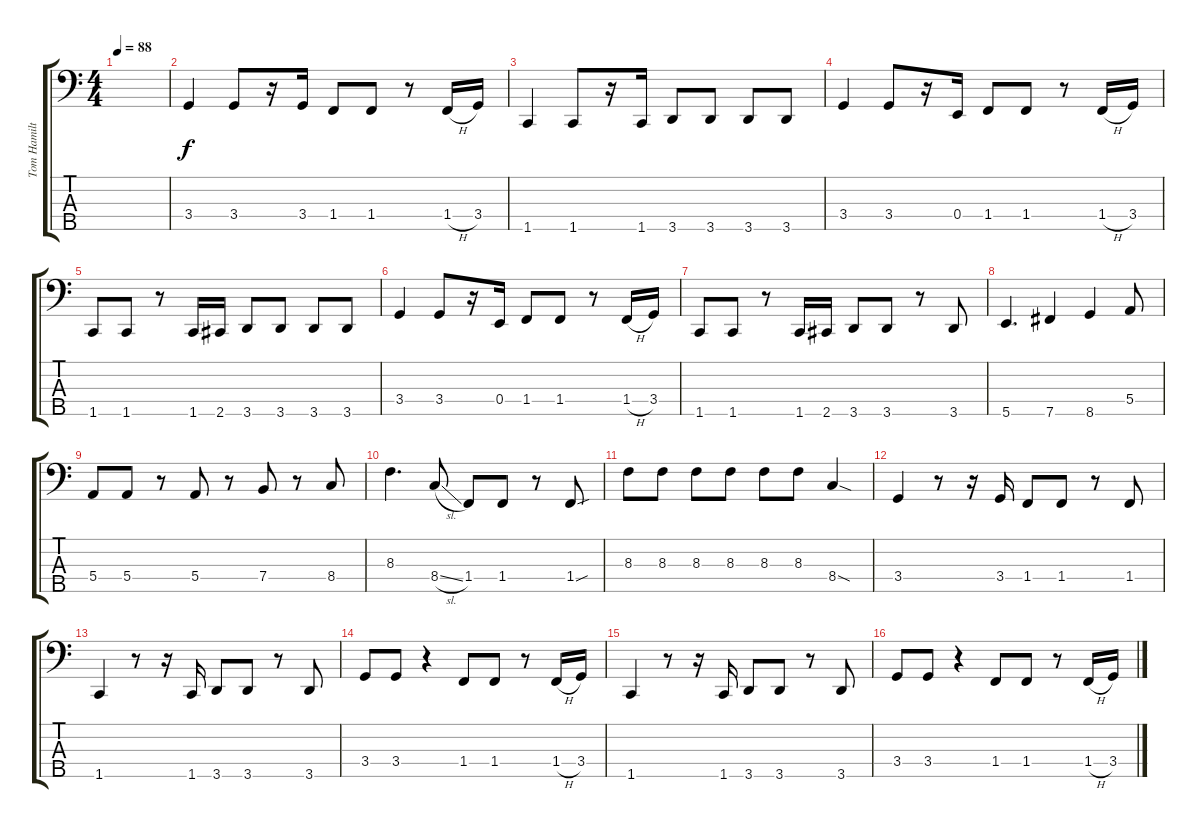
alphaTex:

\track ("Tom Hamilton" "Tom Hamilt") {instrument electricbassfinger}
\staff {score tabs}
\tuning (G2 D2 A1 E1 B0) {hide}
\ts (4 4)
\tempo 88
\clef f4
\ks c
|
3.4.4 3.4.8 r.16 3.4.16 1.4.8 1.4.8 r.8 1.4{h}.16 3.4.16 |
1.5.4 1.5.8 r.16 1.5.16 3.5.8 3.5.8 3.5.8 3.5.8 |
3.4.4 3.4.8 r.16 0.4.16 1.4.8 1.4.8 r.8 1.4{h}.16 3.4.16 |
1.5.8 1.5.8 r.8 1.5.16 2.5.16 3.5.8 3.5.8 3.5.8 3.5.8 |
3.4.4 3.4.8 r.16 0.4.16 1.4.8 1.4.8 r.8 1.4{h}.16 3.4.16 |
1.5.8 1.5.8 r.8 1.5.16 2.5.16 3.5.8 3.5.8 r.8 3.5.8 |
5.5.4{d} 7.5.4 8.5.4 5.4.8 |
5.4.8 5.4.8 r.8 5.4.8 r.8 7.4.8 r.8 8.4.8 |
8.3.4{d} 8.4{sl}.8 1.4.8 1.4.8 r.8 1.4{sou}.8 |
8.3.8 8.3.8 8.3.8 8.3.8 8.3.8 8.3.8 8.4{sod}.4 |
3.4.4 r.8 r.16 3.4.16 1.4.8 1.4.8 r.8 1.4.8 |
1.5.4 r.8 r.16 1.5.16 3.5.8 3.5.8 r.8 3.5.8 |
3.4.8 3.4.8 r.4 1.4.8 1.4.8 r.8 1.4{h}.16 3.4.16 |
1.5.4 r.8 r.16 1.5.16 3.5.8 3.5.8 r.8 3.5.8 |
3.4.8 3.4.8 r.4 1.4.8 1.4.8 r.8 1.4{h}.16 3.4.16
